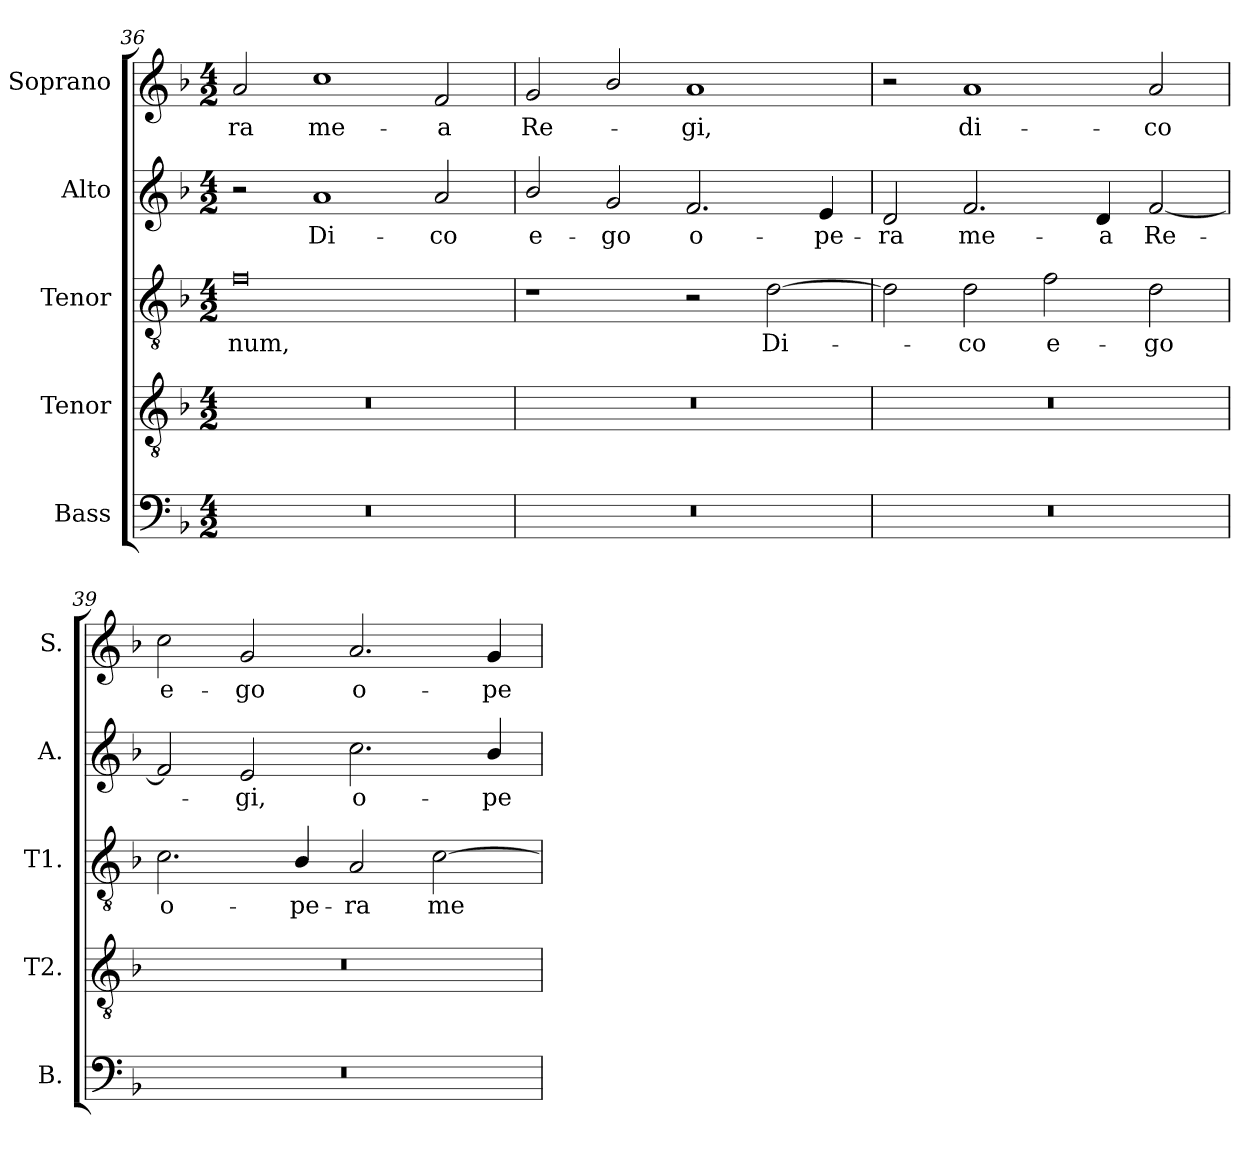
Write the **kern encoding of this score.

**kern	**kern	**kern	**text	**kern	**text	**kern	**text
*part5	*part4	*part3	*part3	*part2	*part2	*part1	*part1
*staff5	*staff4	*staff3	*staff3	*staff2	*staff2	*staff1	*staff1
*I"Bass	*I"Tenor	*I"Tenor	*	*I"Alto	*	*I"Soprano	*
*I'B.	*I'T2.	*I'T1.	*	*I'A.	*	*I'S.	*
*clefF4	*clefGv2	*clefGv2	*	*clefG2	*	*clefG2	*
*	*ITrd7c12	*ITrd7c12	*	*	*	*	*
*k[b-]	*k[b-]	*k[b-]	*	*k[b-]	*	*k[b-]	*
*F:	*F:	*F:	*	*F:	*	*F:	*
*M4/2	*M4/2	*M4/2	*	*M4/2	*	*M4/2	*
=36	=36	=36	=36	=36	=36	=36	=36
!LO:N:vis=1	!LO:N:vis=1	!	!	!	!	!	!
!	!	!	!LO:LY:b:color=#000000	!	!	!	!
!	!	!	!	!	!	!	!LO:LY:b:color=#000000
0r	0r	0Fi	-num,	2r	.	2ai/	-ra
!	!	!	!	!	!LO:LY:b:color=#000000	!	!
!	!	!	!	!	!	!	!LO:LY:b:color=#000000
.	.	.	.	1ai	Di-	1cci	me-
!	!	!	!	!	!LO:LY:b:color=#000000	!	!
!	!	!	!	!	!	!	!LO:LY:b:color=#000000
.	.	.	.	2ai/	-co	2fi/	-a
=37	=37	=37	=37	=37	=37	=37	=37
!LO:N:vis=1	!LO:N:vis=1	!	!	!	!	!	!
!	!	!	!	!	!LO:LY:b:color=#000000	!	!
!	!	!	!	!	!	!	!LO:LY:b:color=#000000
0r	0r	1r	.	2b-i/	e-	2gi/	Re-
!	!	!	!	!	!LO:LY:b:color=#000000	!	!
.	.	.	.	2gi/	-go	2b-i/	.
!	!	!	!	!	!LO:LY:b:color=#000000	!	!
!	!	!	!	!	!	!	!LO:LY:b:color=#000000
.	.	2r	.	2.fi/	o-	1ai	-gi,
!	!	!	!LO:LY:b:color=#000000	!	!	!	!
.	.	[2Di\	Di-	.	.	.	.
!	!	!	!	!	!LO:LY:b:color=#000000	!	!
.	.	.	.	4ei/	-pe-	.	.
=38	=38	=38	=38	=38	=38	=38	=38
!LO:N:vis=1	!LO:N:vis=1	!	!	!	!	!	!
!	!	!	!	!	!LO:LY:b:color=#000000	!	!
0r	0r	2Di\]	.	2di/	-ra	2r	.
!	!	!	!LO:LY:b:color=#000000	!	!	!	!
!	!	!	!	!	!LO:LY:b:color=#000000	!	!
!	!	!	!	!	!	!	!LO:LY:b:color=#000000
.	.	2Di\	-co	2.fi/	me-	1ai	di-
!	!	!	!LO:LY:b:color=#000000	!	!	!	!
.	.	2Fi\	e-	.	.	.	.
!	!	!	!	!	!LO:LY:b:color=#000000	!	!
.	.	.	.	4di/	-a	.	.
!	!	!	!LO:LY:b:color=#000000	!	!	!	!
!	!	!	!	!	!LO:LY:b:color=#000000	!	!
!	!	!	!	!	!	!	!LO:LY:b:color=#000000
.	.	2Di\	-go	[2fi/	Re-	2ai/	-co
!!LO:LB:g=z
=39	=39	=39	=39	=39	=39	=39	=39
!LO:N:vis=1	!LO:N:vis=1	!	!	!	!	!	!
!	!	!	!LO:LY:b:color=#000000	!	!	!	!
!	!	!	!	!	!	!	!LO:LY:b:color=#000000
0r	0r	2.Ci\	o-	2fi/]	.	2cci\	e-
!	!	!	!	!	!LO:LY:b:color=#000000	!	!
!	!	!	!	!	!	!	!LO:LY:b:color=#000000
.	.	.	.	2ei/	-gi,	2gi/	-go
!	!	!	!LO:LY:b:color=#000000	!	!	!	!
.	.	4BB-i/	-pe-	.	.	.	.
!	!	!	!LO:LY:b:color=#000000	!	!	!	!
!	!	!	!	!	!LO:LY:b:color=#000000	!	!
!	!	!	!	!	!	!	!LO:LY:b:color=#000000
.	.	2AAi/	-ra	2.cci\	o-	2.ai/	o-
!	!	!	!LO:LY:b:color=#000000	!	!	!	!
.	.	[2Ci\	me-	.	.	.	.
!	!	!	!	!	!LO:LY:b:color=#000000	!	!
!	!	!	!	!	!	!	!LO:LY:b:color=#000000
.	.	.	.	4b-i/	-pe-	4gi/	-pe-
=	=	=	=	=	=	=	=
*-	*-	*-	*-	*-	*-	*-	*-
